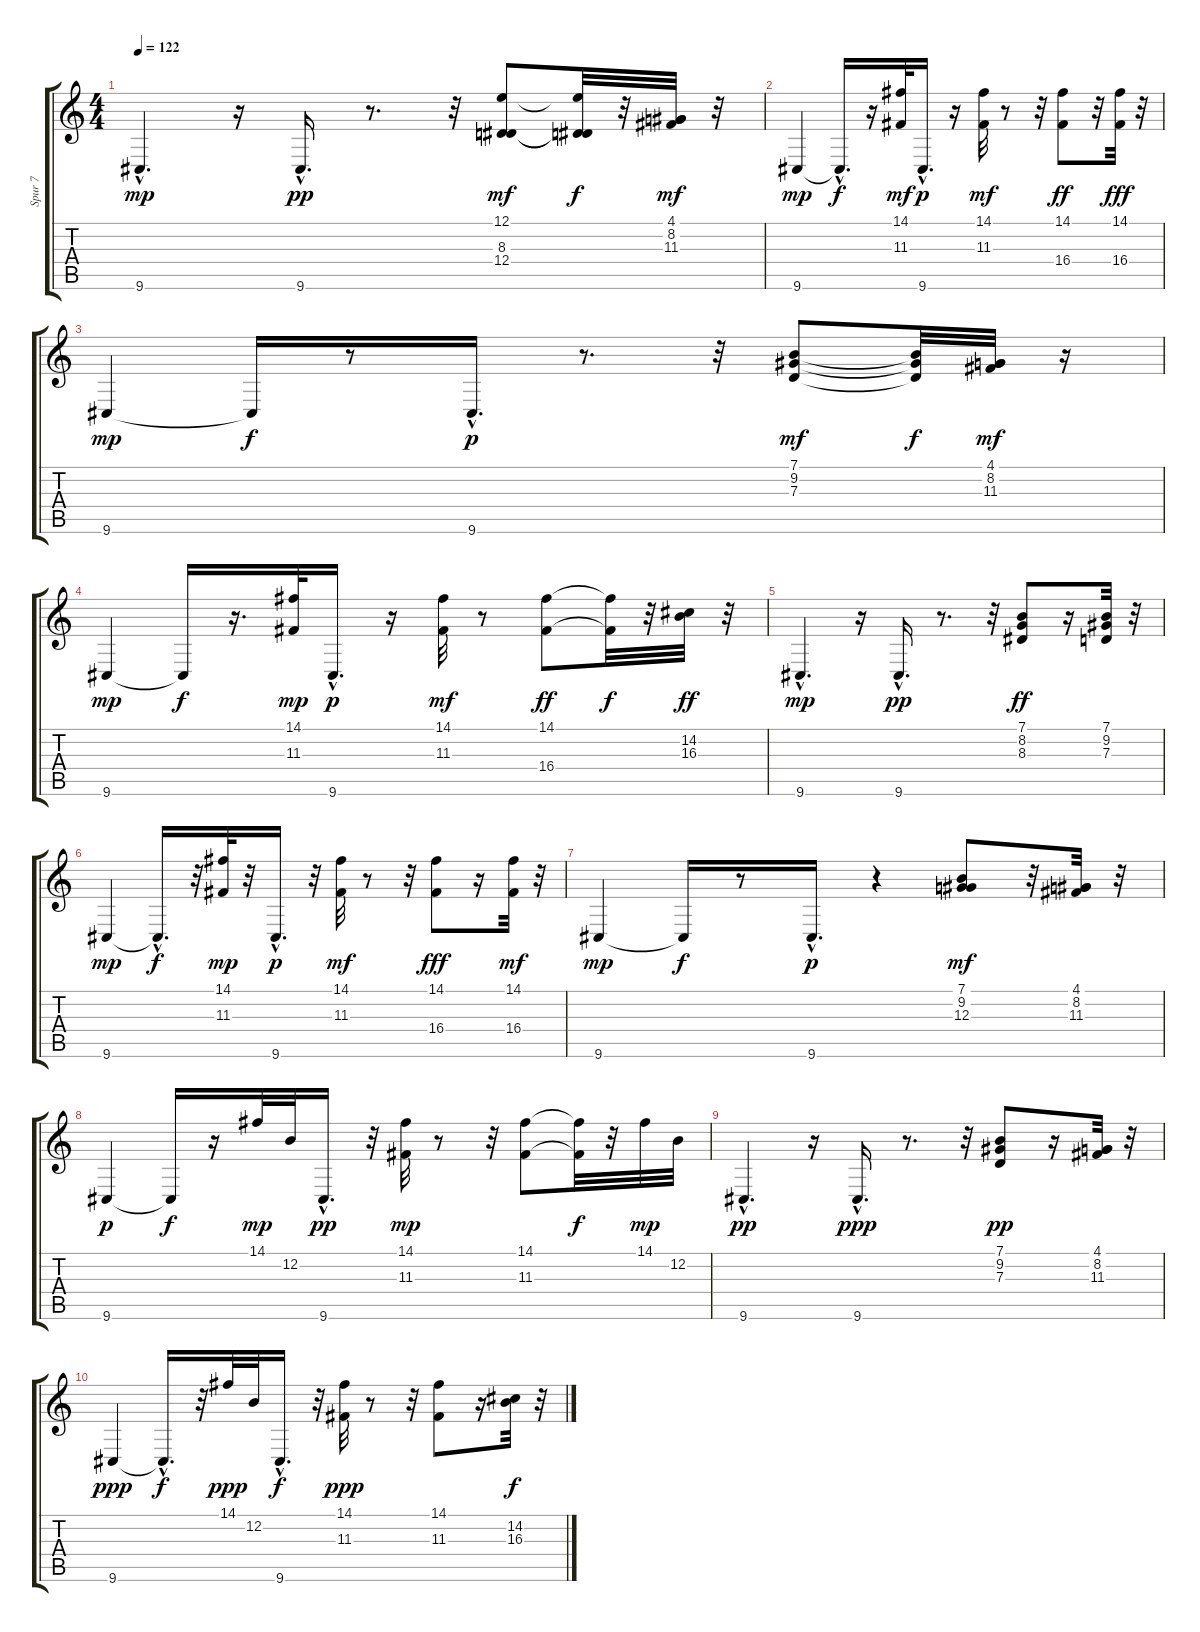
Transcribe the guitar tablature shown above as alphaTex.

\track ("Spur 7" "Spur 7") {instrument percussiveorgan}
\staff {score tabs}
\tuning (E4 B3 G3 D3 A2 E2) {hide}
\ts (4 4)
\tempo 122
\clef g2
\ks c
9.6{hac}.4{d dy mp} r.16 9.6{hac}.16{d dy pp} r.8{d} r.32 (12.1 8.3 12.4).8{dy mf} (12.1{t} 8.3{t} 12.4{t}).32{dy f} r.32 (4.1 8.2 11.3).32{dy mf} r.32 |
9.6.4{dy mp} 9.6{hac t}.16{d dy f} r.16 (14.1 11.3).32{dy mf} 9.6{hac}.16{d dy p} r.16 (14.1 11.3).32{dy mf} r.8 r.32 (14.1 16.4).8{dy ff} r.32 (14.1 16.4).32{dy fff} r.32 |
9.6.4{dy mp} 9.6{t}.16{dy f} r.8 9.6{hac}.16{d dy p} r.8{d} r.32 (7.1 9.2 7.3).8{dy mf} (7.1{t} 9.2{t} 7.3{t}).32{dy f} (4.1 8.2 11.3).32{dy mf} r.16 |
9.6.4{dy mp} 9.6{t}.16{dy f} r.16{d} (14.1 11.3).32{dy mp} 9.6{hac}.16{d dy p} r.16 (14.1 11.3).32{dy mf} r.8 (14.1 16.4).8{dy ff} (14.1{t} 16.4{t}).32{dy f} r.32 (14.2 16.3).32{dy ff} r.32 |
9.6{hac}.4{d dy mp} r.16 9.6{hac}.16{d dy pp} r.8{d} r.32 (7.1 8.2 8.3).8{dy ff} r.16 (7.1 9.2 7.3).32 r.32 |
9.6.4{dy mp} 9.6{hac t}.16{d dy f} r.32 (14.1 11.3).32{dy mp} r.32 9.6{hac}.16{d dy p} r.32 (14.1 11.3).32{dy mf} r.8 r.32 (14.1 16.4).8{dy fff} r.16 (14.1 16.4).32{dy mf} r.32 |
9.6.4{dy mp} 9.6{t}.16{dy f} r.8 9.6{hac}.16{d dy p} r.4 (7.1 9.2 12.3).8{dy mf} r.32 (4.1 8.2 11.3).32 r.32 |
9.6.4{dy p} 9.6{t}.16{dy f} r.16 14.1.32{dy mp} 12.2.32 9.6{hac}.16{d dy pp} r.32 (14.1 11.3).32{dy mp} r.8 r.32 (14.1 11.3).8 (14.1{t} 11.3{t}).32{dy f} r.32 14.1.32{dy mp} 12.2.32 |
9.6{hac}.4{d dy pp} r.16 9.6{hac}.16{d dy ppp} r.8{d} r.32 (7.1 9.2 7.3).8{dy pp} r.16 (4.1 8.2 11.3).32 r.32 |
9.6.4{dy ppp} 9.6{hac t}.16{d dy f} r.32 14.1.32{dy ppp} 12.2.32 9.6{hac}.16{d dy f} r.32 (14.1 11.3).32{dy ppp} r.8 r.32 (14.1 11.3).8 r.16 (14.2 16.3).32{dy f} r.32
